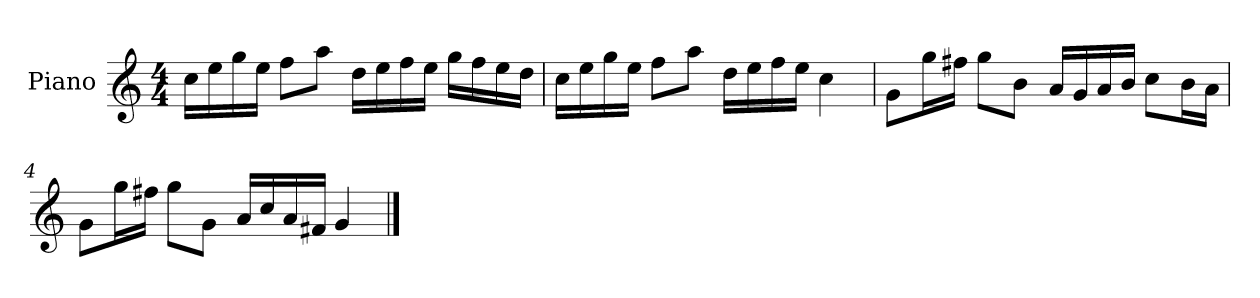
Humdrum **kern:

**kern
*part1
*staff1
*I"Piano
*I'P-no
*clefG2
*k[]
*M4/4
*MM90
=1
16cc\LL
16ee\
16gg\
16ee\JJ
8ff\L
8aa\J
16dd\LL
16ee\
16ff\
16ee\JJ
16gg\LL
16ff\
16ee\
16dd\JJ
=2
16cc\LL
16ee\
16gg\
16ee\JJ
8ff\L
8aa\J
16dd\LL
16ee\
16ff\
16ee\JJ
4cc\
=3
8g\L
16gg\L
16ff#X\JJ
8gg\L
8b\J
16a/LL
16g/
16a/
16b/JJ
8cc\L
16b\L
16a\JJ
!!LO:LB:g=z
=4
8g\L
16gg\L
16ff#X\JJ
8gg\L
8g\J
16a/LL
16cc/
16a/
16f#X/JJ
4g/
==
*-
